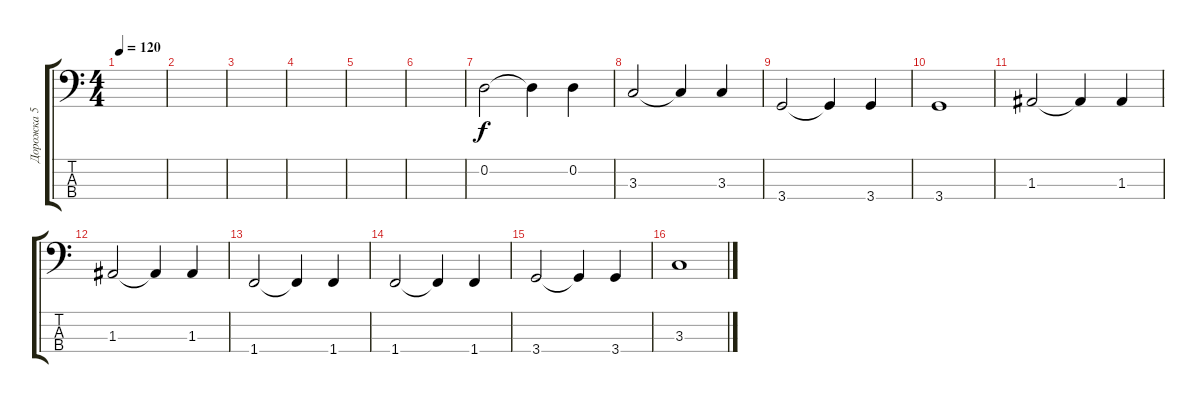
\track ("Дорожка 5" "Дорожка 5") {instrument electricbassfinger}
\staff {score tabs}
\tuning (G2 D2 A1 E1) {hide}
\ts (4 4)
\tempo 120
\clef f4
\ks c
|
|
|
|
|
|
0.2.2 0.2{t}.4 0.2.4 |
3.3.2 3.3{t}.4 3.3.4 |
3.4.2 3.4{t}.4 3.4.4 |
3.4.1 |
1.3.2 1.3{t}.4 1.3.4 |
1.3.2 1.3{t}.4 1.3.4 |
1.4.2 1.4{t}.4 1.4.4 |
1.4.2 1.4{t}.4 1.4.4 |
3.4.2 3.4{t}.4 3.4.4 |
3.3.1
